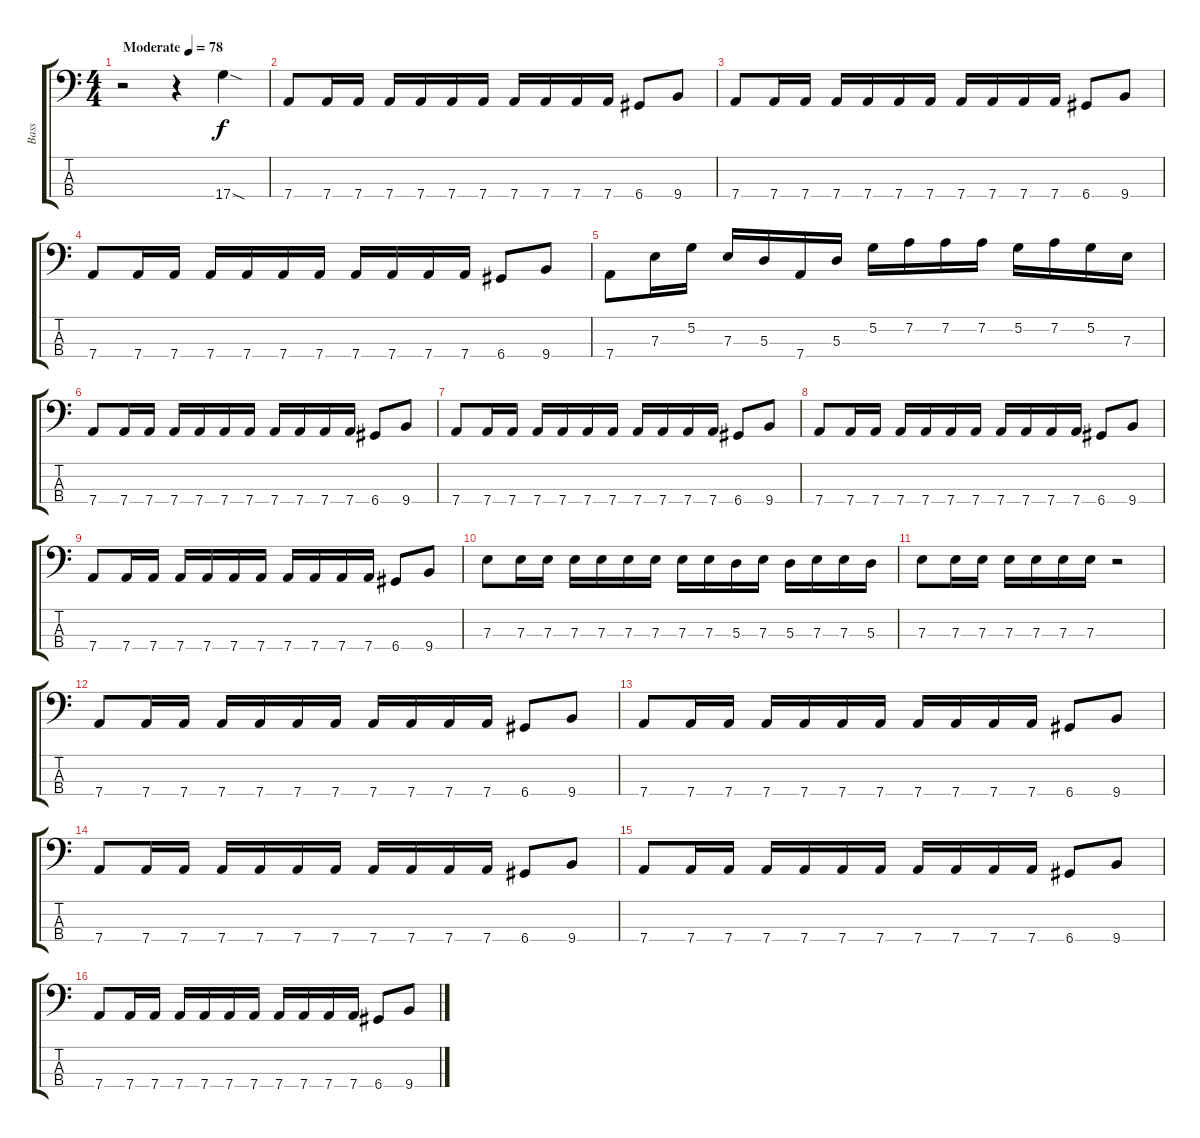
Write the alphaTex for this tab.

\track ("Bass" "Bass") {instrument electricbassfinger}
\staff {score tabs}
\tuning (G2 D2 A1 D1) {hide}
\ts (4 4)
\tempo (78 "Moderate")
\clef f4
\ks c
r.2{dy f instrument electricbassfinger} r.4 17.4{sod}.4 |
7.4.8 7.4.16 7.4.16 7.4.16 7.4.16 7.4.16 7.4.16 7.4.16 7.4.16 7.4.16 7.4.16 6.4.8 9.4.8 |
7.4.8 7.4.16 7.4.16 7.4.16 7.4.16 7.4.16 7.4.16 7.4.16 7.4.16 7.4.16 7.4.16 6.4.8 9.4.8 |
7.4.8 7.4.16 7.4.16 7.4.16 7.4.16 7.4.16 7.4.16 7.4.16 7.4.16 7.4.16 7.4.16 6.4.8 9.4.8 |
7.4.8 7.3.16 5.2.16 7.3.16 5.3.16 7.4.16 5.3.16 5.2.16 7.2.16 7.2.16 7.2.16 5.2.16 7.2.16 5.2.16 7.3.16 |
7.4.8 7.4.16 7.4.16 7.4.16 7.4.16 7.4.16 7.4.16 7.4.16 7.4.16 7.4.16 7.4.16 6.4.8 9.4.8 |
7.4.8 7.4.16 7.4.16 7.4.16 7.4.16 7.4.16 7.4.16 7.4.16 7.4.16 7.4.16 7.4.16 6.4.8 9.4.8 |
7.4.8 7.4.16 7.4.16 7.4.16 7.4.16 7.4.16 7.4.16 7.4.16 7.4.16 7.4.16 7.4.16 6.4.8 9.4.8 |
7.4.8 7.4.16 7.4.16 7.4.16 7.4.16 7.4.16 7.4.16 7.4.16 7.4.16 7.4.16 7.4.16 6.4.8 9.4.8 |
7.3.8 7.3.16 7.3.16 7.3.16 7.3.16 7.3.16 7.3.16 7.3.16 7.3.16 5.3.16 7.3.16 5.3.16 7.3.16 7.3.16 5.3.16 |
7.3.8 7.3.16 7.3.16 7.3.16 7.3.16 7.3.16 7.3.16 r.2 |
7.4.8 7.4.16 7.4.16 7.4.16 7.4.16 7.4.16 7.4.16 7.4.16 7.4.16 7.4.16 7.4.16 6.4.8 9.4.8 |
7.4.8 7.4.16 7.4.16 7.4.16 7.4.16 7.4.16 7.4.16 7.4.16 7.4.16 7.4.16 7.4.16 6.4.8 9.4.8 |
7.4.8 7.4.16 7.4.16 7.4.16 7.4.16 7.4.16 7.4.16 7.4.16 7.4.16 7.4.16 7.4.16 6.4.8 9.4.8 |
7.4.8 7.4.16 7.4.16 7.4.16 7.4.16 7.4.16 7.4.16 7.4.16 7.4.16 7.4.16 7.4.16 6.4.8 9.4.8 |
7.4.8 7.4.16 7.4.16 7.4.16 7.4.16 7.4.16 7.4.16 7.4.16 7.4.16 7.4.16 7.4.16 6.4.8 9.4.8
